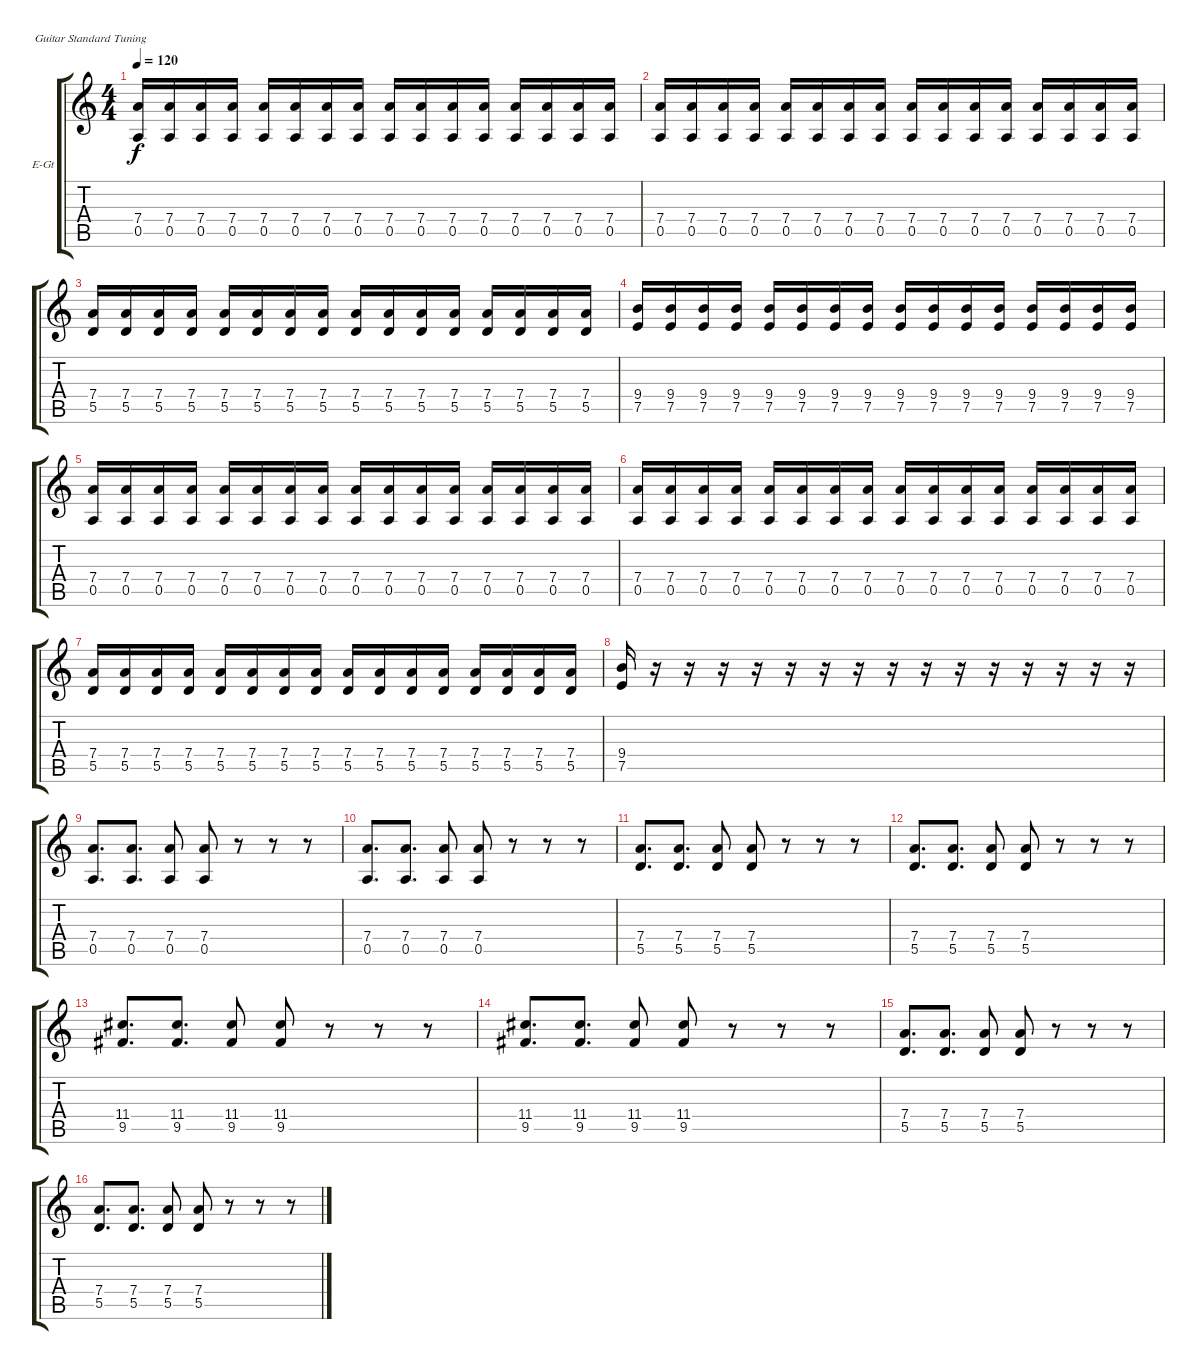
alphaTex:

\bracketExtendMode groupsimilarinstruments
\firstSystemTrackNameOrientation horizontal
\otherSystemsTrackNameOrientation horizontal
\track ("Electric Guitar1dist" "E-Gt") {instrument distortionguitar}
\staff {score tabs}
\tuning (E4 B3 G3 D3 A2 E2)
\ts (4 4)
\tempo 120
\clef g2
\ks c
(7.4 0.5).16{dy f} (7.4 0.5).16 (7.4 0.5).16 (7.4 0.5).16 (7.4 0.5).16 (7.4 0.5).16 (7.4 0.5).16 (7.4 0.5).16 (7.4 0.5).16 (7.4 0.5).16 (7.4 0.5).16 (7.4 0.5).16 (7.4 0.5).16 (7.4 0.5).16 (7.4 0.5).16 (7.4 0.5).16 |
(7.4 0.5).16 (7.4 0.5).16 (7.4 0.5).16 (7.4 0.5).16 (7.4 0.5).16 (7.4 0.5).16 (7.4 0.5).16 (7.4 0.5).16 (7.4 0.5).16 (7.4 0.5).16 (7.4 0.5).16 (7.4 0.5).16 (7.4 0.5).16 (7.4 0.5).16 (7.4 0.5).16 (7.4 0.5).16 |
(7.4 5.5).16 (7.4 5.5).16 (7.4 5.5).16 (7.4 5.5).16 (7.4 5.5).16 (7.4 5.5).16 (7.4 5.5).16 (7.4 5.5).16 (7.4 5.5).16 (7.4 5.5).16 (7.4 5.5).16 (7.4 5.5).16 (7.4 5.5).16 (7.4 5.5).16 (7.4 5.5).16 (7.4 5.5).16 |
(9.4 7.5).16 (9.4 7.5).16 (9.4 7.5).16 (9.4 7.5).16 (9.4 7.5).16 (9.4 7.5).16 (9.4 7.5).16 (9.4 7.5).16 (9.4 7.5).16 (9.4 7.5).16 (9.4 7.5).16 (9.4 7.5).16 (9.4 7.5).16 (9.4 7.5).16 (9.4 7.5).16 (9.4 7.5).16 |
(7.4 0.5).16 (7.4 0.5).16 (7.4 0.5).16 (7.4 0.5).16 (7.4 0.5).16 (7.4 0.5).16 (7.4 0.5).16 (7.4 0.5).16 (7.4 0.5).16 (7.4 0.5).16 (7.4 0.5).16 (7.4 0.5).16 (7.4 0.5).16 (7.4 0.5).16 (7.4 0.5).16 (7.4 0.5).16 |
(7.4 0.5).16 (7.4 0.5).16 (7.4 0.5).16 (7.4 0.5).16 (7.4 0.5).16 (7.4 0.5).16 (7.4 0.5).16 (7.4 0.5).16 (7.4 0.5).16 (7.4 0.5).16 (7.4 0.5).16 (7.4 0.5).16 (7.4 0.5).16 (7.4 0.5).16 (7.4 0.5).16 (7.4 0.5).16 |
(7.4 5.5).16 (7.4 5.5).16 (7.4 5.5).16 (7.4 5.5).16 (7.4 5.5).16 (7.4 5.5).16 (7.4 5.5).16 (7.4 5.5).16 (7.4 5.5).16 (7.4 5.5).16 (7.4 5.5).16 (7.4 5.5).16 (7.4 5.5).16 (7.4 5.5).16 (7.4 5.5).16 (7.4 5.5).16 |
(9.4 7.5).16 r.16 r.16 r.16 r.16 r.16 r.16 r.16 r.16 r.16 r.16 r.16 r.16 r.16 r.16 r.16 |
(7.4 0.5).8{d} (7.4 0.5).8{d} (7.4 0.5).8 (7.4 0.5).8 r.8 r.8 r.8 |
(7.4 0.5).8{d} (7.4 0.5).8{d} (7.4 0.5).8 (7.4 0.5).8 r.8 r.8 r.8 |
(7.4 5.5).8{d} (7.4 5.5).8{d} (7.4 5.5).8 (7.4 5.5).8 r.8 r.8 r.8 |
(7.4 5.5).8{d} (7.4 5.5).8{d} (7.4 5.5).8 (7.4 5.5).8 r.8 r.8 r.8 |
(11.4 9.5).8{d} (11.4 9.5).8{d} (11.4 9.5).8 (11.4 9.5).8 r.8 r.8 r.8 |
(11.4 9.5).8{d} (11.4 9.5).8{d} (11.4 9.5).8 (11.4 9.5).8 r.8 r.8 r.8 |
(7.4 5.5).8{d} (7.4 5.5).8{d} (7.4 5.5).8 (7.4 5.5).8 r.8 r.8 r.8 |
(7.4 5.5).8{d} (7.4 5.5).8{d} (7.4 5.5).8 (7.4 5.5).8 r.8 r.8 r.8
